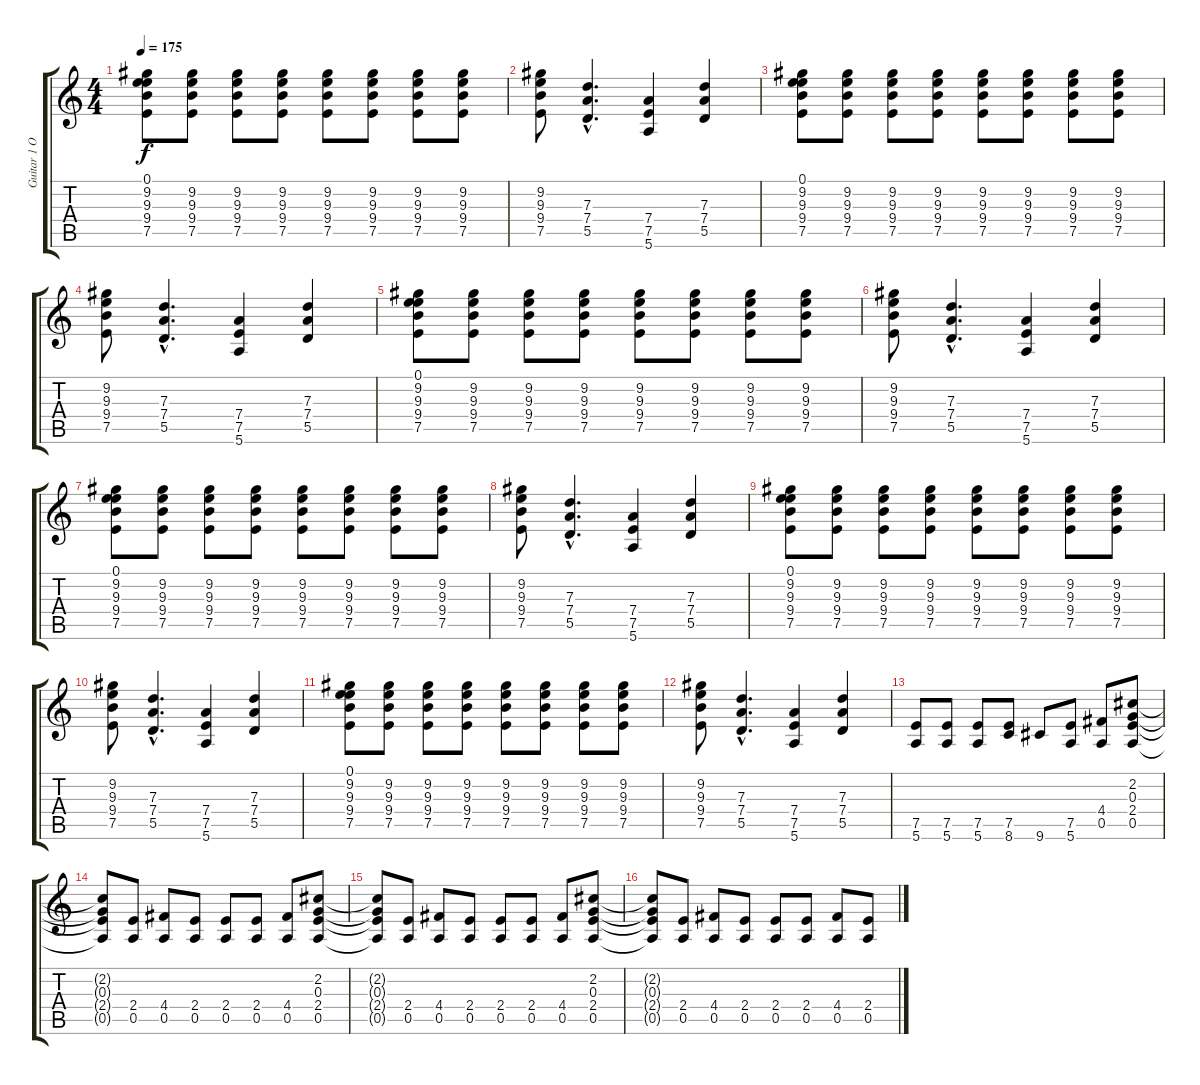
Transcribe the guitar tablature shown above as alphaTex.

\track ("Guitar 1 Overdub" "Guitar 1 O") {instrument acousticguitarnylon}
\staff {score tabs}
\tuning (E4 B3 G3 D3 A2 E2) {hide}
\ts (4 4)
\tempo 175
\clef g2
\ks c
(0.1 9.2 9.3 9.4 7.5).8{dy f} (9.2 9.3 9.4 7.5).8 (9.2 9.3 9.4 7.5).8 (9.2 9.3 9.4 7.5).8 (9.2 9.3 9.4 7.5).8 (9.2 9.3 9.4 7.5).8 (9.2 9.3 9.4 7.5).8 (9.2 9.3 9.4 7.5).8 |
(9.2 9.3 9.4 7.5).8 (7.3{hac} 7.4{hac} 5.5{hac}).4{d} (7.4 7.5 5.6).4 (7.3 7.4 5.5).4 |
(0.1 9.2 9.3 9.4 7.5).8 (9.2 9.3 9.4 7.5).8 (9.2 9.3 9.4 7.5).8 (9.2 9.3 9.4 7.5).8 (9.2 9.3 9.4 7.5).8 (9.2 9.3 9.4 7.5).8 (9.2 9.3 9.4 7.5).8 (9.2 9.3 9.4 7.5).8 |
(9.2 9.3 9.4 7.5).8 (7.3{hac} 7.4{hac} 5.5{hac}).4{d} (7.4 7.5 5.6).4 (7.3 7.4 5.5).4 |
(0.1 9.2 9.3 9.4 7.5).8 (9.2 9.3 9.4 7.5).8 (9.2 9.3 9.4 7.5).8 (9.2 9.3 9.4 7.5).8 (9.2 9.3 9.4 7.5).8 (9.2 9.3 9.4 7.5).8 (9.2 9.3 9.4 7.5).8 (9.2 9.3 9.4 7.5).8 |
(9.2 9.3 9.4 7.5).8 (7.3{hac} 7.4{hac} 5.5{hac}).4{d} (7.4 7.5 5.6).4 (7.3 7.4 5.5).4 |
(0.1 9.2 9.3 9.4 7.5).8 (9.2 9.3 9.4 7.5).8 (9.2 9.3 9.4 7.5).8 (9.2 9.3 9.4 7.5).8 (9.2 9.3 9.4 7.5).8 (9.2 9.3 9.4 7.5).8 (9.2 9.3 9.4 7.5).8 (9.2 9.3 9.4 7.5).8 |
(9.2 9.3 9.4 7.5).8 (7.3{hac} 7.4{hac} 5.5{hac}).4{d} (7.4 7.5 5.6).4 (7.3 7.4 5.5).4 |
(0.1 9.2 9.3 9.4 7.5).8 (9.2 9.3 9.4 7.5).8 (9.2 9.3 9.4 7.5).8 (9.2 9.3 9.4 7.5).8 (9.2 9.3 9.4 7.5).8 (9.2 9.3 9.4 7.5).8 (9.2 9.3 9.4 7.5).8 (9.2 9.3 9.4 7.5).8 |
(9.2 9.3 9.4 7.5).8 (7.3{hac} 7.4{hac} 5.5{hac}).4{d} (7.4 7.5 5.6).4 (7.3 7.4 5.5).4 |
(0.1 9.2 9.3 9.4 7.5).8 (9.2 9.3 9.4 7.5).8 (9.2 9.3 9.4 7.5).8 (9.2 9.3 9.4 7.5).8 (9.2 9.3 9.4 7.5).8 (9.2 9.3 9.4 7.5).8 (9.2 9.3 9.4 7.5).8 (9.2 9.3 9.4 7.5).8 |
(9.2 9.3 9.4 7.5).8 (7.3{hac} 7.4{hac} 5.5{hac}).4{d} (7.4 7.5 5.6).4 (7.3 7.4 5.5).4 |
(7.5 5.6).8 (7.5 5.6).8 (7.5 5.6).8 (7.5 8.6).8 9.6.8 (7.5 5.6).8 (4.4 0.5).8 (2.2 0.3 2.4 0.5).8 |
(2.2{t} 0.3{t} 2.4{t} 0.5{t}).8 (2.4 0.5).8 (4.4 0.5).8 (2.4 0.5).8 (2.4 0.5).8 (2.4 0.5).8 (4.4 0.5).8 (2.2 0.3 2.4 0.5).8 |
(2.2{t} 0.3{t} 2.4{t} 0.5{t}).8 (2.4 0.5).8 (4.4 0.5).8 (2.4 0.5).8 (2.4 0.5).8 (2.4 0.5).8 (4.4 0.5).8 (2.2 0.3 2.4 0.5).8 |
(2.2{t} 0.3{t} 2.4{t} 0.5{t}).8 (2.4 0.5).8 (4.4 0.5).8 (2.4 0.5).8 (2.4 0.5).8 (2.4 0.5).8 (4.4 0.5).8 (2.4 0.5).8
